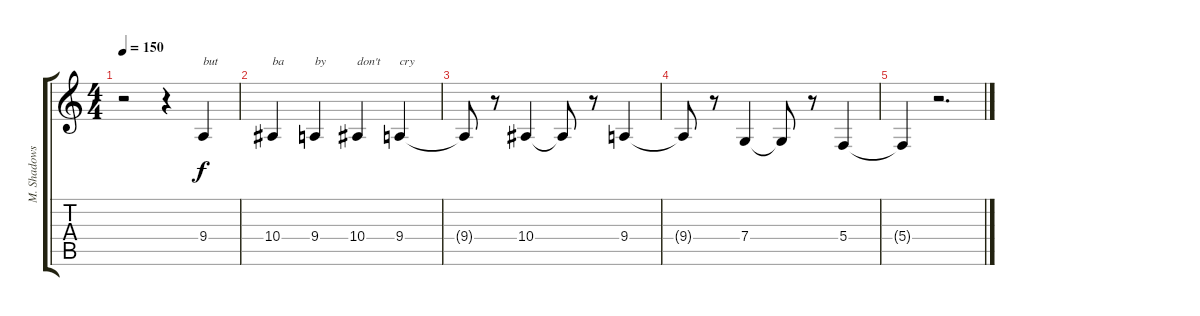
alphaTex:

\track ("M. Shadows" "M. Shadows") {instrument clarinet}
\staff {score tabs}
\tuning (D4 A3 F3 C3 G2 C2) {hide}
\ts (4 4)
\tempo 150
\clef g2
\ks c
r.2{dy f} r.4 9.4.4{txt "but"} |
10.4.4{txt "ba"} 9.4.4{txt "by"} 10.4.4{txt "don't"} 9.4.4{txt "cry"} |
9.4{t}.8 r.8 10.4.4 10.4{t}.8 r.8 9.4.4 |
9.4{t}.8 r.8 7.4.4 7.4{t}.8 r.8 5.4.4 |
5.4{t}.4 r.2{d}
